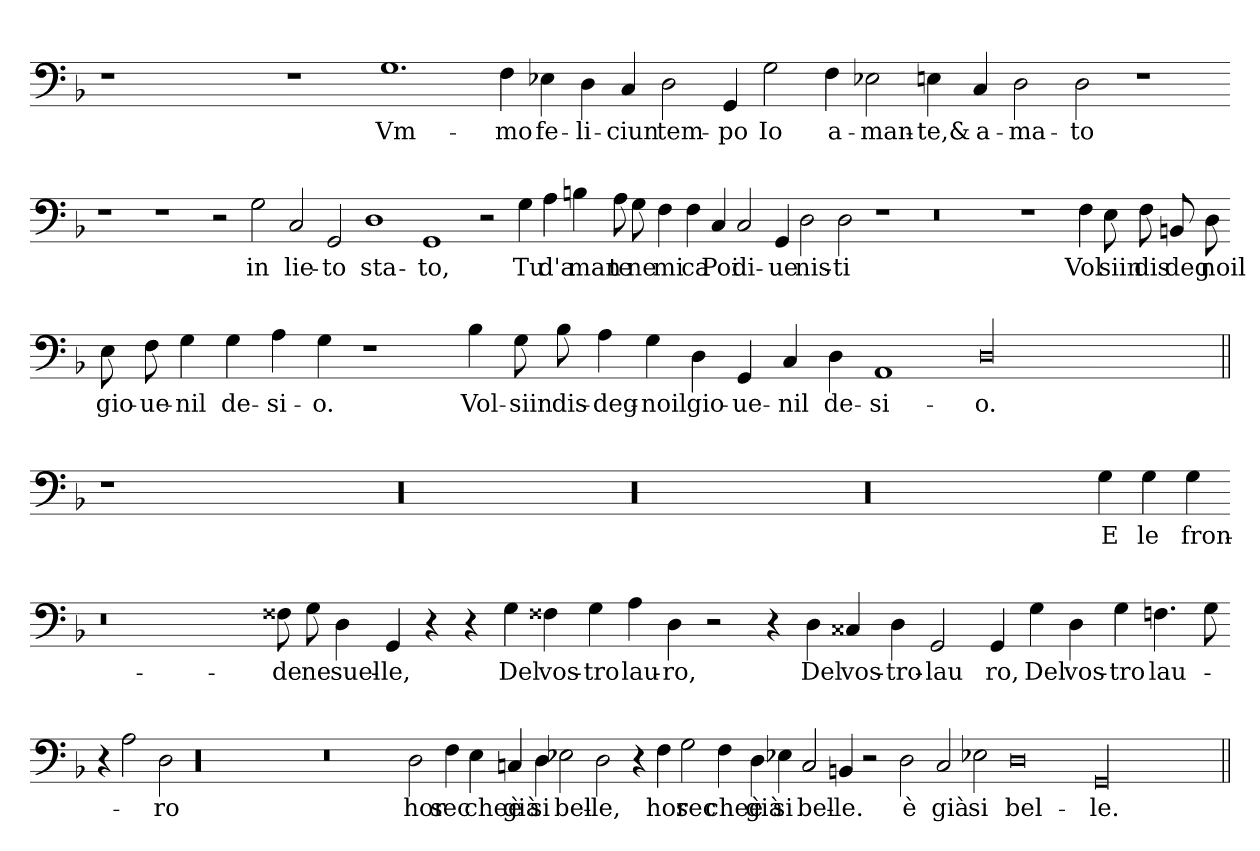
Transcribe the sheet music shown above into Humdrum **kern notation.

**kern	**text
*part1	*part1
*staff1	*staff1
*clefF4	*
*k[b-]	*
=	=
1r	.
1ryy	.
1r	.
1.G	Vm-
4F	mo
4E-X	fe-
4D	li-
4C	ciun
2D	tem-
4GG	po
2G	Io
4F	a-
2E-X	man-
4E	te,&
4C	a-
2D	ma-
2D	to
1r	.
=-	=-
1r	.
1r	.
2r	.
2G	in
2C	lie-
2GG	to
1D	sta-
1GG	to,
2r	.
4G	Tu
4A	d'a-
4B	man-
8A	te
8G	ne-
4F	mi-
4F	ca
4C	Poi
2C	di-
4GG	ue-
2D	nis-
2D	ti
1r	.
0r	.
1r	.
4F	Vol
8E	siin-
8F	dis-
8BB	deg-
8D	noil
=-	=-
8E	gio-
8F	ue-
4G	nil
4G	de-
4A	si-
4G	o.
1r	.
4B	Vol-
8G	siin
8B	dis-
4A	deg-
4G	noil
4D	gio-
4GG	ue-
4C	nil
4D	de-
1AA	si-
00D/	o.
=||	=||
1r	.
0.ryy	.
00r	.
00r	.
00r	.
4G	E
4G	le
4G	fron-
=-	=-
0.r	.
8F##X	de
8G	ne
4D	suel-
4GG	le,
4r	.
4r	.
4G	Del
4F##X	vos-
4G	tro
4A	lau-
4D	ro,
2r	.
4r	.
4D	Del
4C##X	vos-
4D	tro-
2GG	lau
4GG	ro,
4G	Del
4D	vos-
4G	tro
4.F	lau-
8G	.
=-	=-
4r	.
2A	.
2D	ro
00r	.
0r	.
2D	hor
4F	sec-
4E	cheѐ
4C	già
4D	si
2E-X	bel-
2D	le,
4r	.
4F	hor
2G	sec-
4F	cheѐ
4D	già
4E-X	si
2C	bel-
4BB	le.
2r	.
2D	ѐ
2C	già
2E-X	si
0D	bel-
00GG/	le.
=||	=||
*-	*-
